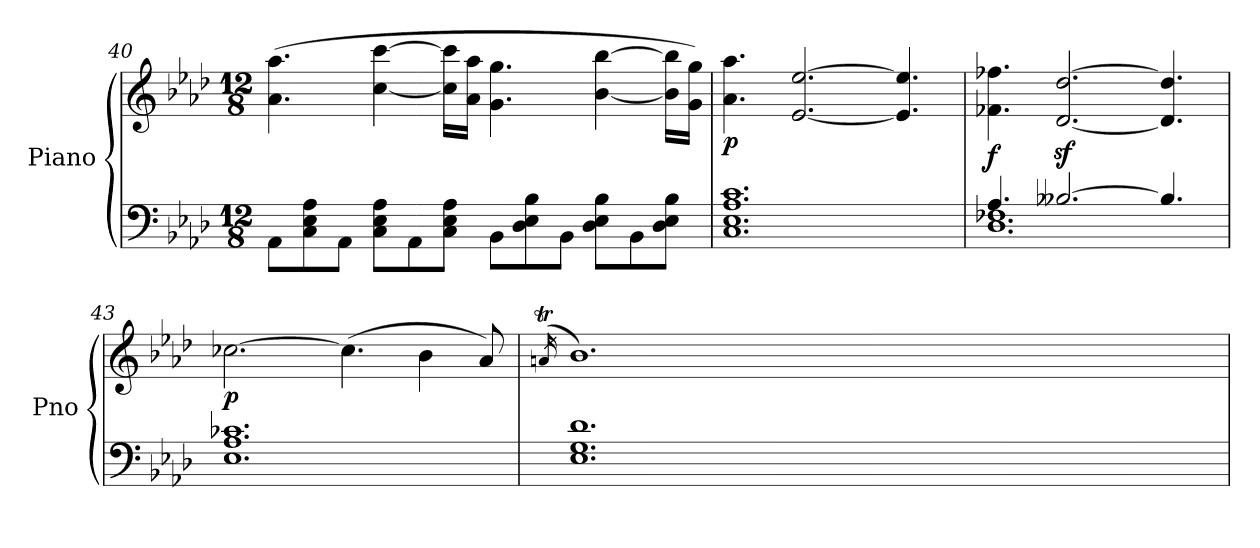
**kern	**kern	**dynam
*part1	*part1	*part1
*staff2	*staff1	*staff1/2
*I"Piano	*	*
*I'Pno	*	*
*clefF4	*clefG2	*
*k[b-e-a-d-]	*k[b-e-a-d-]	*
*A-:	*A-:	*
*M12/8	*M12/8	*
=40	=40	=40
8AA-\L	(4.a-\ 4.aa-\	.
8C\ 8E-\ 8A-\	.	.
8AA-\J	.	.
8C\ 8E-\ 8A-\L	[4cc\ [4ccc\	.
8AA-\	.	.
8C\ 8E-\ 8A-\J	16cc\] 16ccc\]LL	.
.	16a-\ 16aa-\JJ	.
8BB-\L	4.g\ 4.gg\	.
8D-\ 8E-\ 8B-\	.	.
8BB-\J	.	.
8D-\ 8E-\ 8B-\L	[4b-\ [4bb-\	.
8BB-\	.	.
8D-\ 8E-\ 8B-\J	16b-\] 16bb-\]LL	.
.	16g\ 16gg\JJ)	.
=41	=41	=41
!	!	!LO:DY:b
1.C 1.E- 1.A- 1.c	4.a-\ 4.aa-\	p
.	[2.e-/ [2.ee-/	.
.	4.e-/] 4.ee-/]	.
!!LO:LB:g=z
=42	=42	=42
*^	*	*
!	!	!	!LO:DY:b
4.A-/	1.D- 1.F-X	4.f-X\ 4.ff-X\	f
[2.B--X/	.	[2.d-/z< [2.dd-/z<	.
4.B--/]	.	4.d-/] 4.dd-/]	.
*v	*v	*	*
=43	=43	=43
!	!	!LO:DY:b
1.E- 1.A- 1.c-X	[2.cc-X\	p
.	(4.cc-\]	.
.	4b-\	.
.	8a-/)	.
=44	=44	=44
.	(16qant/	.
*	*^	*
1.E- 1.G 1.d-	1.b-TTTT)	16ayy	.
.	.	16b-yy	.
.	.	16cc-Xyy	.
.	.	16b-yy	.
.	.	16cc-yy	.
.	.	16b-yy	.
.	.	16cc-yy	.
.	.	16b-yy	.
.	.	16cc-yy	.
.	.	16b-yy	.
.	.	16cc-yy	.
.	.	16b-yy	.
.	.	16cc-yy	.
.	.	16b-yy	.
.	.	16cc-yy	.
.	.	16b-yy	.
.	.	16cc-yy	.
.	.	16b-yy	.
.	.	16cc-yy	.
.	.	16b-yy	.
.	.	16cc-TTTyy	.
.	.	16b-yy	.
.	.	16ayy	.
.	.	16b-yy	.
*	*v	*v	*
=	=	=
*-	*-	*-
